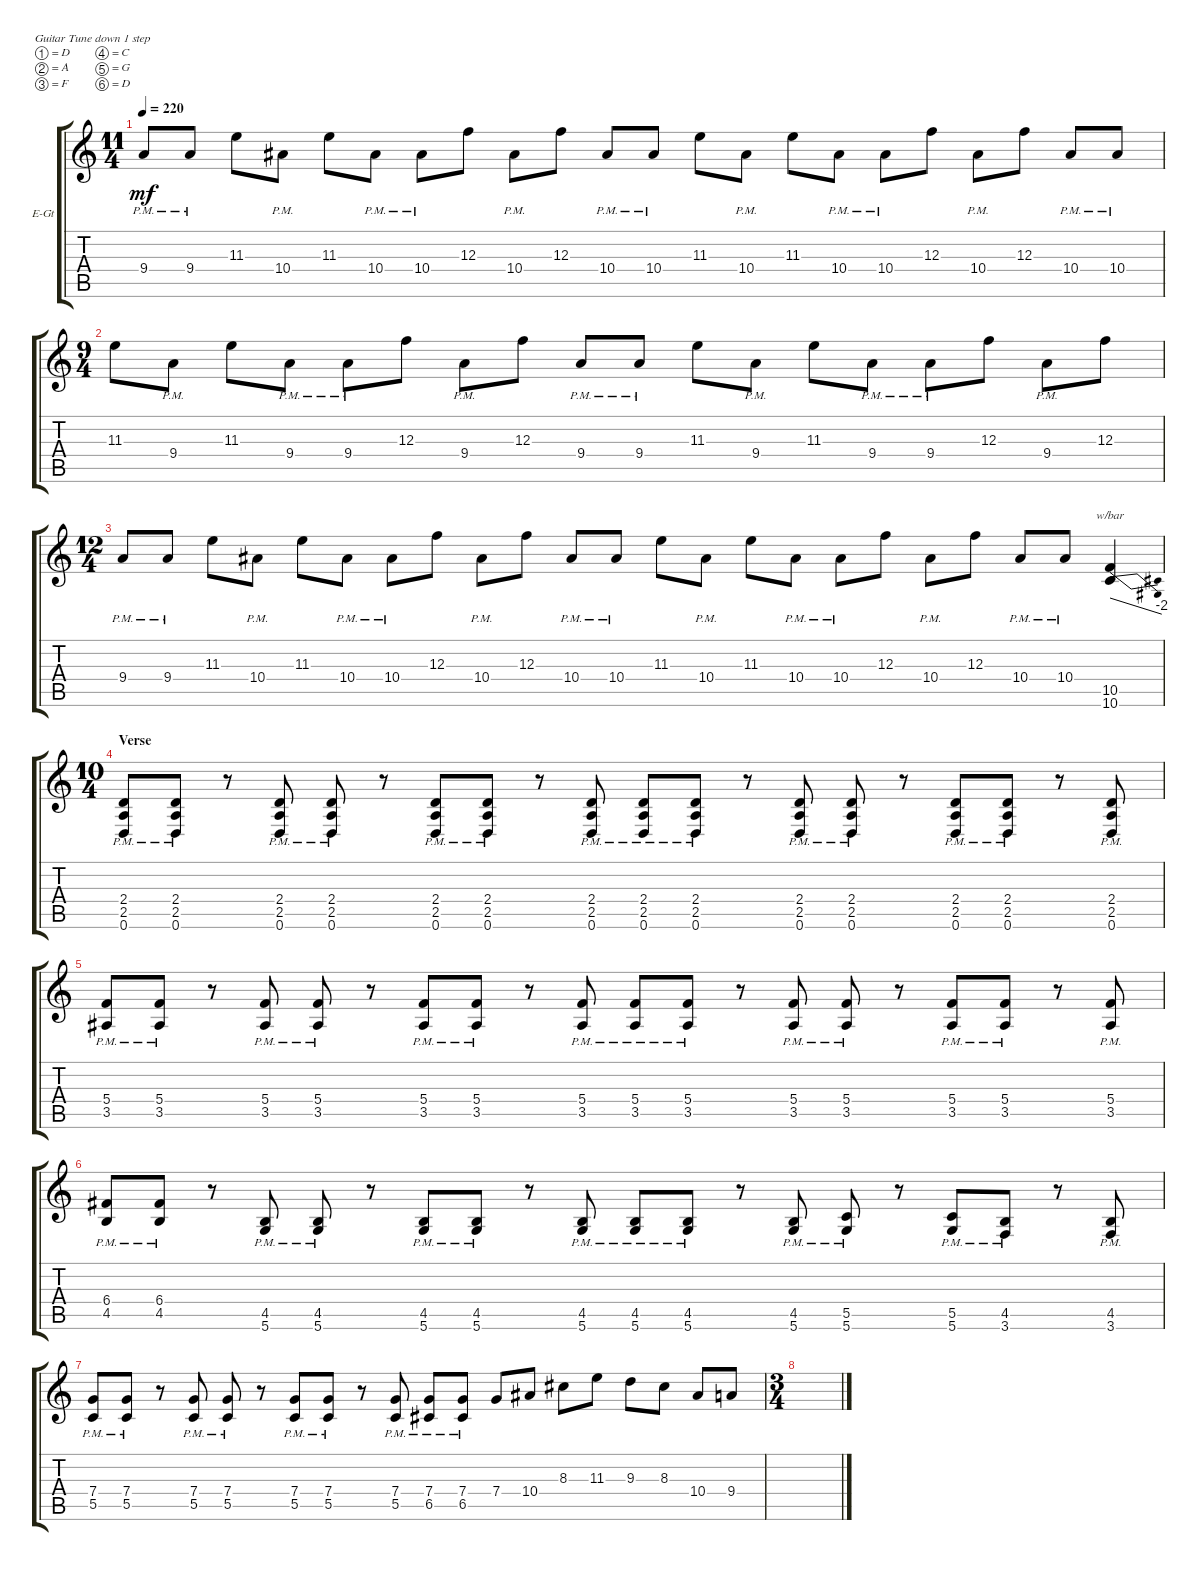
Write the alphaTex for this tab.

\defaultSystemsLayout 4
\bracketExtendMode groupsimilarinstruments
\firstSystemTrackNameOrientation horizontal
\otherSystemsTrackNameOrientation horizontal
\track ("Nicolas Alberny" "E-Gt") {instrument distortionguitar}
\staff {score tabs}
\tuning (D4 A3 F3 C3 G2 D2)
\ts (11 4)
\tempo 220
\clef g2
\ks c
9.4{pm}.8{dy mf} 9.4{pm}.8 11.3.8 10.4{pm}.8 11.3.8 10.4{pm}.8 10.4{pm}.8 12.3.8 10.4{pm}.8 12.3.8 10.4{pm}.8 10.4{pm}.8 11.3.8 10.4{pm}.8 11.3.8 10.4{pm}.8 10.4{pm}.8 12.3.8 10.4{pm}.8 12.3.8 10.4{pm}.8 10.4{pm}.8 |
\ts (9 4)
11.3.8 9.4{pm}.8 11.3.8 9.4{pm}.8 9.4{pm}.8 12.3.8 9.4{pm}.8 12.3.8 9.4{pm}.8 9.4{pm}.8 11.3.8 9.4{pm}.8 11.3.8 9.4{pm}.8 9.4{pm}.8 12.3.8 9.4{pm}.8 12.3.8 |
\ts (12 4)
9.4{pm}.8 9.4{pm}.8 11.3.8 10.4{pm}.8 11.3.8 10.4{pm}.8 10.4{pm}.8 12.3.8 10.4{pm}.8 12.3.8 10.4{pm}.8 10.4{pm}.8 11.3.8 10.4{pm}.8 11.3.8 10.4{pm}.8 10.4{pm}.8 12.3.8 10.4{pm}.8 12.3.8 10.4{pm}.8 10.4{pm}.8 (10.6 10.5).4{tbe (dive default 20.4 0 57.599999999999994 -8)} |
\ts (10 4)
\section ("" "Verse")
(0.6{pm} 2.5{pm} 2.4{pm}).8 (0.6{pm} 2.5{pm} 2.4{pm}).8 r.8 (0.6{pm} 2.5{pm} 2.4{pm}).8 (0.6{pm} 2.5{pm} 2.4{pm}).8 r.8 (0.6{pm} 2.5{pm} 2.4{pm}).8 (0.6{pm} 2.5{pm} 2.4{pm}).8 r.8 (0.6{pm} 2.5{pm} 2.4{pm}).8 (0.6{pm} 2.5{pm} 2.4{pm}).8 (0.6{pm} 2.5{pm} 2.4{pm}).8 r.8 (0.6{pm} 2.5{pm} 2.4{pm}).8 (0.6{pm} 2.5{pm} 2.4{pm}).8 r.8 (0.6{pm} 2.5{pm} 2.4{pm}).8 (0.6{pm} 2.5{pm} 2.4{pm}).8 r.8 (0.6{pm} 2.5{pm} 2.4{pm}).8 |
(3.5{pm} 5.4{pm}).8 (3.5{pm} 5.4{pm}).8 r.8 (3.5{pm} 5.4{pm}).8 (3.5{pm} 5.4{pm}).8 r.8 (3.5{pm} 5.4{pm}).8 (3.5{pm} 5.4{pm}).8 r.8 (3.5{pm} 5.4{pm}).8 (3.5{pm} 5.4{pm}).8 (3.5{pm} 5.4{pm}).8 r.8 (3.5{pm} 5.4{pm}).8 (3.5{pm} 5.4{pm}).8 r.8 (3.5{pm} 5.4{pm}).8 (3.5{pm} 5.4{pm}).8 r.8 (3.5{pm} 5.4{pm}).8 |
(4.5{pm} 6.4{pm}).8 (4.5{pm} 6.4{pm}).8 r.8 (4.5{pm} 5.6{pm}).8 (4.5{pm} 5.6{pm}).8 r.8 (4.5{pm} 5.6{pm}).8 (4.5{pm} 5.6{pm}).8 r.8 (4.5{pm} 5.6).8 (4.5{pm} 5.6).8 (4.5{pm} 5.6).8 r.8 (4.5{pm} 5.6).8 (5.5{pm} 5.6).8 r.8 (5.5{pm} 5.6).8 (4.5{pm} 3.6).8 r.8 (4.5{pm} 3.6).8 |
(5.5{pm} 7.4{pm}).8 (5.5{pm} 7.4{pm}).8 r.8 (5.5{pm} 7.4{pm}).8 (5.5{pm} 7.4{pm}).8 r.8 (5.5{pm} 7.4{pm}).8 (5.5{pm} 7.4{pm}).8 r.8 (5.5{pm} 7.4{pm}).8 (6.5{pm} 7.4{pm}).8 (6.5{pm} 7.4{pm}).8 7.4.8 10.4.8 8.3.8 11.3.8 9.3.8 8.3.8 10.4.8 9.4.8 |
\ts (3 4)
